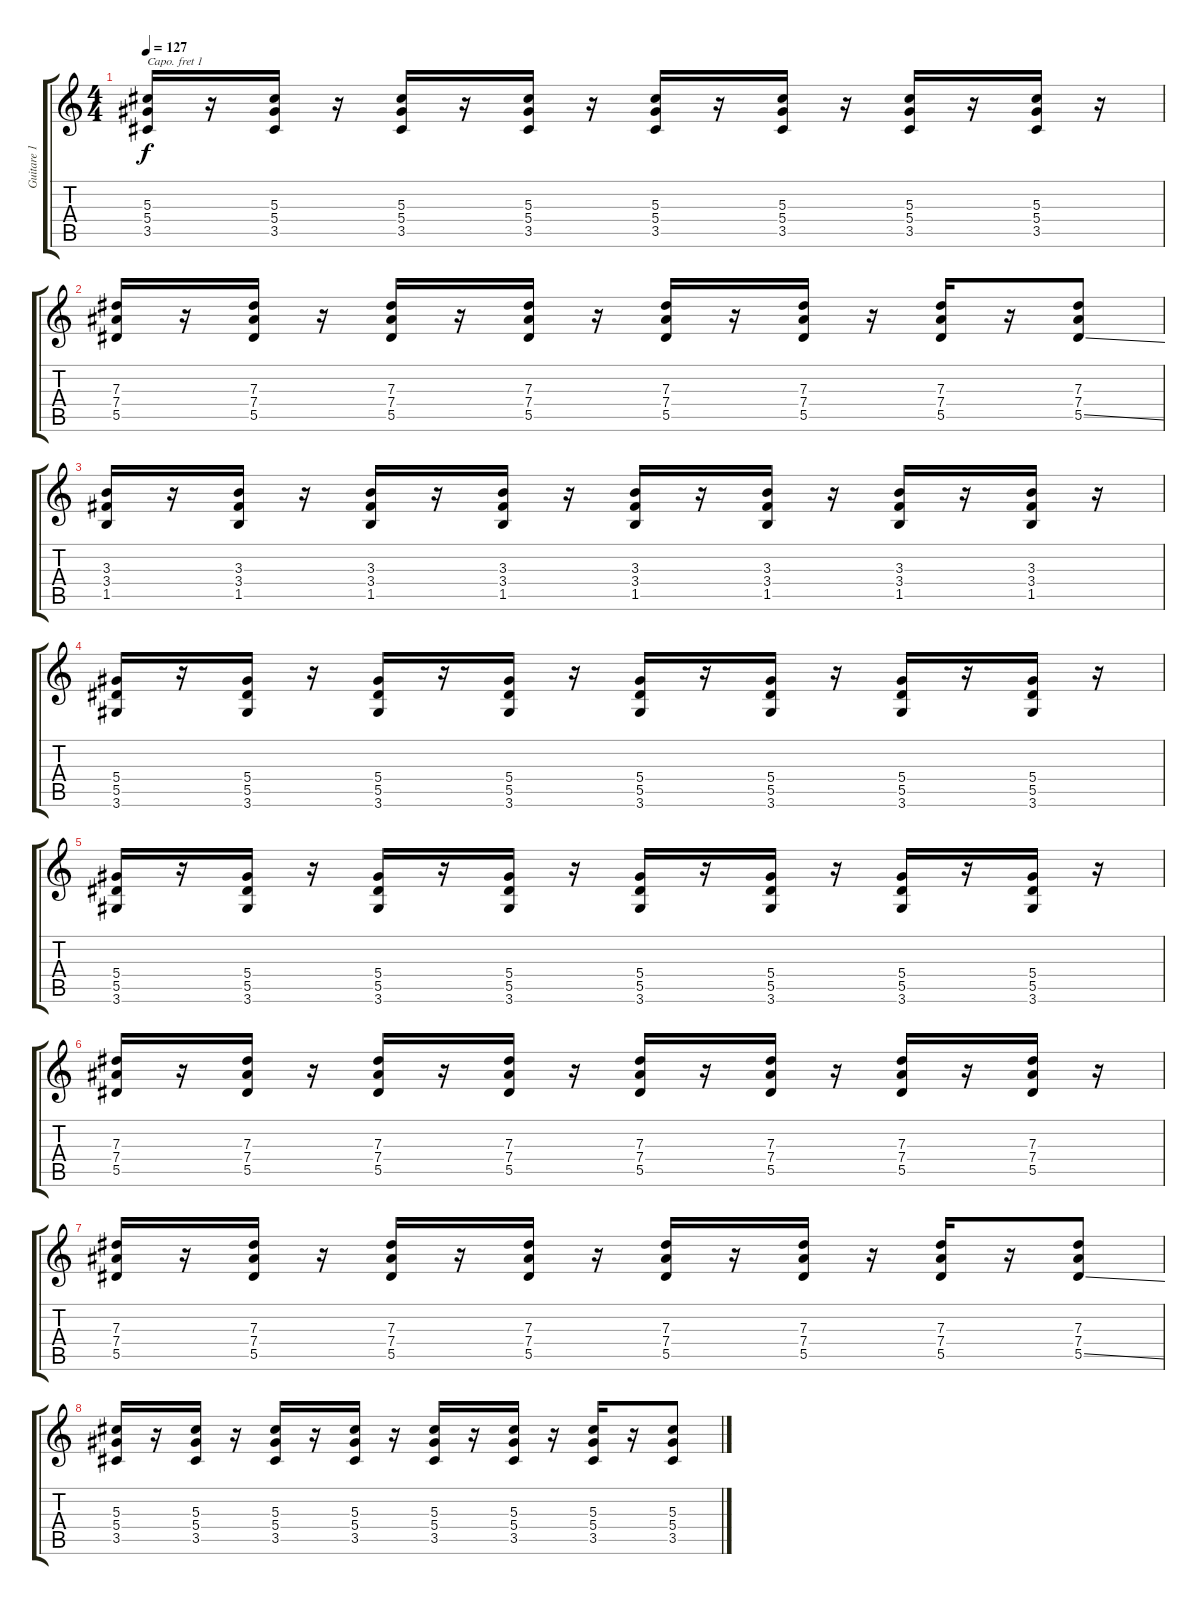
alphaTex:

\track ("Guitare 1" "Guitare 1") {instrument distortionguitar}
\staff {score tabs}
\capo 1
\tuning (E4 B3 G3 D3 A2 E2) {hide}
\ts (4 4)
\tempo 127
\clef g2
\ks c
(5.3 5.4 3.5).16{dy f} r.16 (5.3 5.4 3.5).16 r.16 (5.3 5.4 3.5).16 r.16 (5.3 5.4 3.5).16 r.16 (5.3 5.4 3.5).16 r.16 (5.3 5.4 3.5).16 r.16 (5.3 5.4 3.5).16 r.16 (5.3 5.4 3.5).16 r.16 |
(7.3 7.4 5.5).16 r.16 (7.3 7.4 5.5).16 r.16 (7.3 7.4 5.5).16 r.16 (7.3 7.4 5.5).16 r.16 (7.3 7.4 5.5).16 r.16 (7.3 7.4 5.5).16 r.16 (7.3 7.4 5.5).16 r.16 (7.3 7.4 5.5{ss}).8 |
(3.3 3.4 1.5).16 r.16 (3.3 3.4 1.5).16 r.16 (3.3 3.4 1.5).16 r.16 (3.3 3.4 1.5).16 r.16 (3.3 3.4 1.5).16 r.16 (3.3 3.4 1.5).16 r.16 (3.3 3.4 1.5).16 r.16 (3.3 3.4 1.5).16 r.16 |
(5.4 5.5 3.6).16 r.16 (5.4 5.5 3.6).16 r.16 (5.4 5.5 3.6).16 r.16 (5.4 5.5 3.6).16 r.16 (5.4 5.5 3.6).16 r.16 (5.4 5.5 3.6).16 r.16 (5.4 5.5 3.6).16 r.16 (5.4 5.5 3.6).16 r.16 |
(5.4 5.5 3.6).16 r.16 (5.4 5.5 3.6).16 r.16 (5.4 5.5 3.6).16 r.16 (5.4 5.5 3.6).16 r.16 (5.4 5.5 3.6).16 r.16 (5.4 5.5 3.6).16 r.16 (5.4 5.5 3.6).16 r.16 (5.4 5.5 3.6).16 r.16 |
(7.3 7.4 5.5).16 r.16 (7.3 7.4 5.5).16 r.16 (7.3 7.4 5.5).16 r.16 (7.3 7.4 5.5).16 r.16 (7.3 7.4 5.5).16 r.16 (7.3 7.4 5.5).16 r.16 (7.3 7.4 5.5).16 r.16 (7.3 7.4 5.5).16 r.16 |
(7.3 7.4 5.5).16 r.16 (7.3 7.4 5.5).16 r.16 (7.3 7.4 5.5).16 r.16 (7.3 7.4 5.5).16 r.16 (7.3 7.4 5.5).16 r.16 (7.3 7.4 5.5).16 r.16 (7.3 7.4 5.5).16 r.16 (7.3 7.4 5.5{ss}).8 |
(5.3 5.4 3.5).16 r.16 (5.3 5.4 3.5).16 r.16 (5.3 5.4 3.5).16 r.16 (5.3 5.4 3.5).16 r.16 (5.3 5.4 3.5).16 r.16 (5.3 5.4 3.5).16 r.16 (5.3 5.4 3.5).16 r.16 (5.3 5.4 3.5{ss}).8
